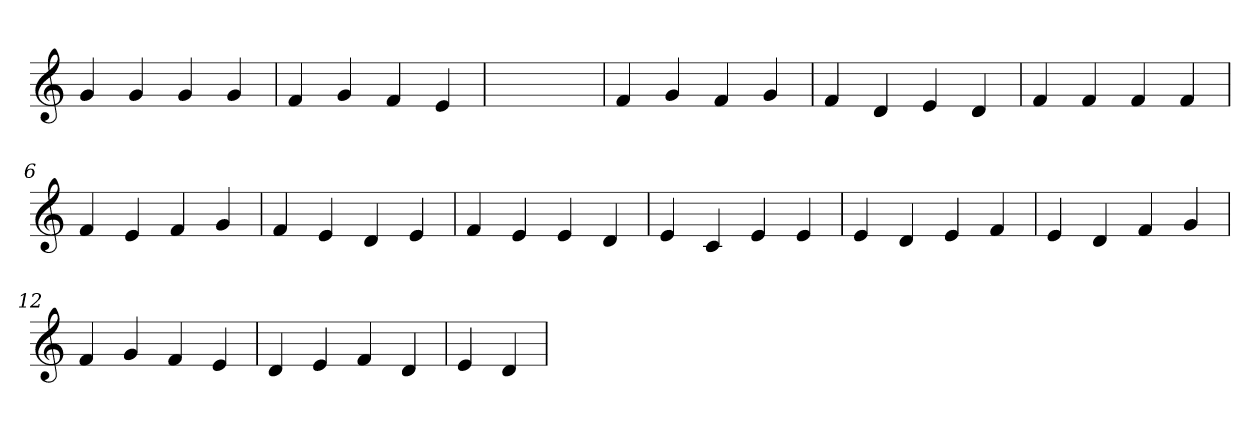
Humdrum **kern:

**kern
*part1
*staff1
*clefG2
=1
4g
4g
4g
4g
=2
4f
4g
4f
4e
=3
1ryy
=3
4f
4g
4f
4g
=4
4f
4d
4e
4d
=5
4f
4f
4f
4f
=6
4f
4e
4f
4g
=7
4f
4e
4d
4e
=8
4f
4e
4e
4d
=9
4e
4c
4e
4e
=10
4e
4d
4e
4f
=11
4e
4d
4f
4g
=12
4f
4g
4f
4e
=13
4d
4e
4f
4d
=14
4e
4d
=
*-
